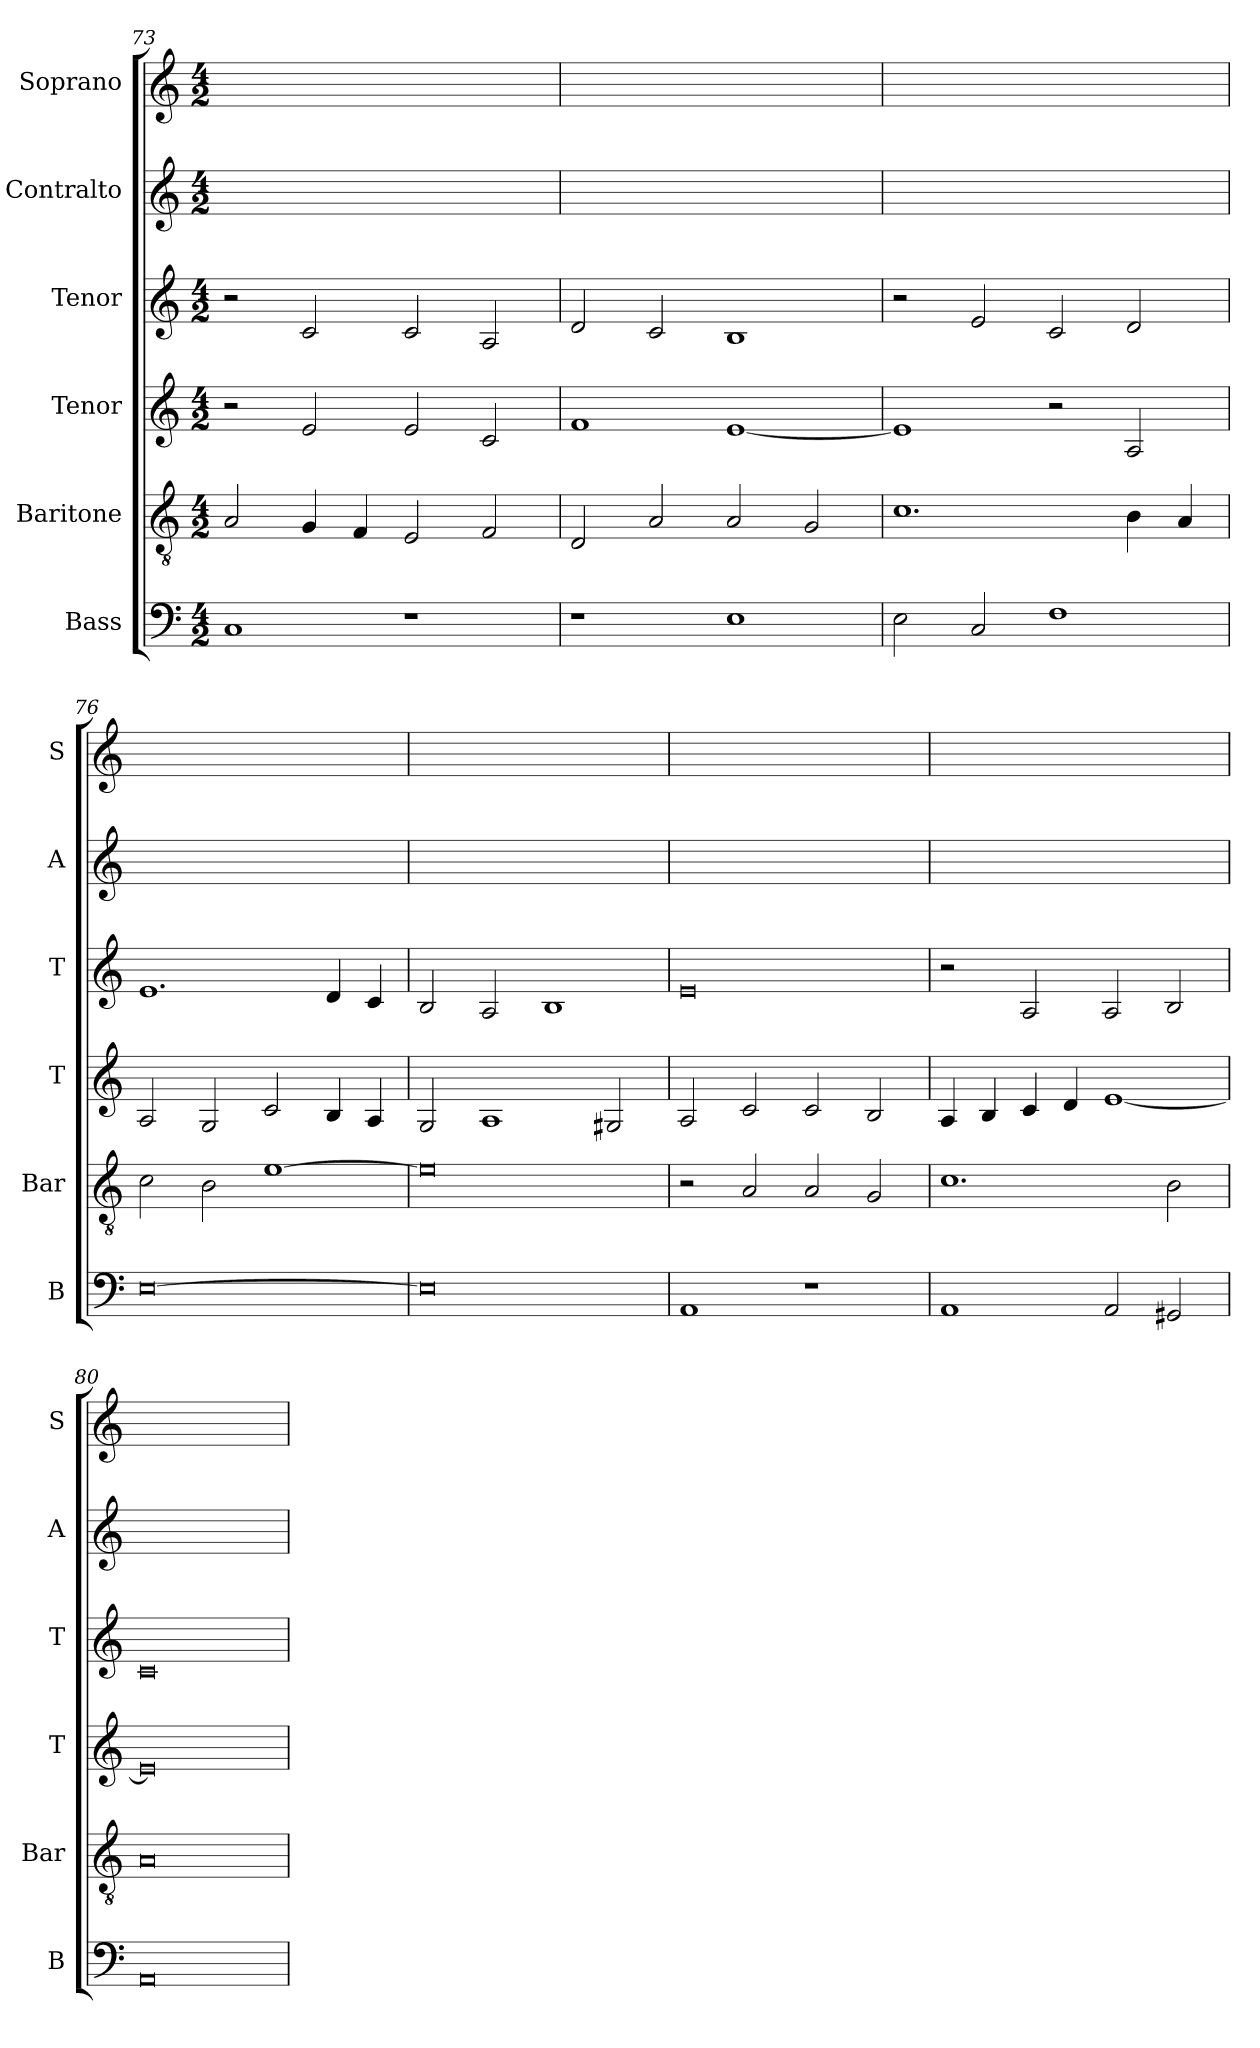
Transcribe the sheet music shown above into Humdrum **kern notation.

**kern	**kern	**kern	**kern	**kern	**kern
*part6	*part5	*part4	*part3	*part2	*part1
*staff6	*staff5	*staff4	*staff3	*staff2	*staff1
*I"Bass	*I"Baritone	*I"Tenor	*I"Tenor	*I"Contralto	*I"Soprano
*I'B	*I'Bar	*I'T	*I'T	*I'A	*I'S
*clefF4	*clefGv2	*clefG2	*clefG2	*clefG2	*clefG2
*k[]	*k[]	*k[]	*k[]	*k[]	*k[]
*E:phr	*E:phr	*E:phr	*E:phr	*E:phr	*E:phr
*M4/2	*M4/2	*M4/2	*M4/2	*M4/2	*M4/2
=73	=73	=73	=73	=73	=73
1C	2A	2r	2r	0ryy	0ryy
.	4G	2e	2c	.	.
.	4F	.	.	.	.
1r	2E	2e	2c	.	.
.	2F	2c	2A	.	.
=74	=74	=74	=74	=74	=74
1r	2D	1f	2d	0ryy	0ryy
.	2A	.	2c	.	.
1E	2A	[1e	1B	.	.
.	2G	.	.	.	.
=75	=75	=75	=75	=75	=75
2E	1.c	1e]	2r	0ryy	0ryy
2C	.	.	2e	.	.
1F	.	2r	2c	.	.
.	4B	2A	2d	.	.
.	4A	.	.	.	.
=76	=76	=76	=76	=76	=76
[0E	2c	2A	1.e	0ryy	0ryy
.	2B	2G	.	.	.
.	[1e	2c	.	.	.
.	.	4B	4d	.	.
.	.	4A	4c	.	.
=77	=77	=77	=77	=77	=77
0E]	0e]	2G	2B	0ryy	0ryy
.	.	1A	2A	.	.
.	.	.	1B	.	.
.	.	2G#X	.	.	.
=78	=78	=78	=78	=78	=78
1AA	2r	2A	0e	0ryy	0ryy
.	2A	2c	.	.	.
1r	2A	2c	.	.	.
.	2G	2B	.	.	.
=79	=79	=79	=79	=79	=79
1AA	1.c	4A	2r	0ryy	0ryy
.	.	4B	.	.	.
.	.	4c	2A	.	.
.	.	4d	.	.	.
2AA	.	[1e	2A	.	.
2GG#X	2B	.	2B	.	.
=80	=80	=80	=80	=80	=80
0AA	0A	0e]	0c	0ryy	0ryy
=	=	=	=	=	=
*-	*-	*-	*-	*-	*-
